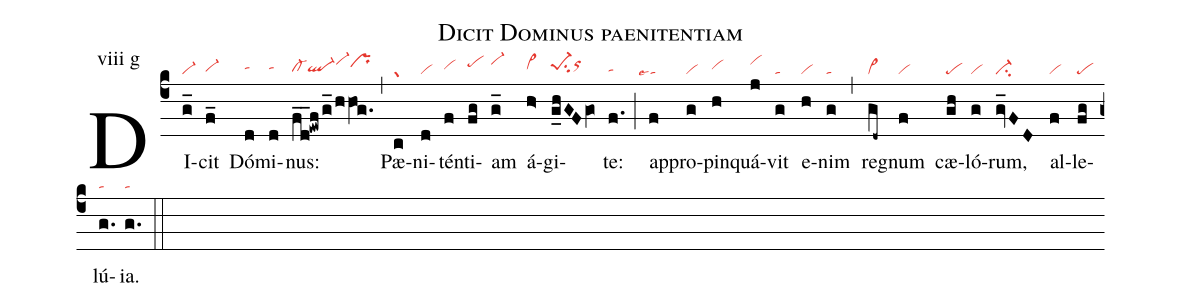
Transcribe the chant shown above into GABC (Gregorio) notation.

name: Dicit Dominus paenitentiam;
annotation: viii g;
mode: 8;
nabc-lines: 1;
%%
(c4)
DI(g_|vi-)cit(f_|vi-hg) Dó(d|tahh)mi(d|tahh)nus:(fd__!ewf/g_/hhOg.|cl-hgql-hgvi-hjprhi) (,)
Pæ(c|gr)ni(d|vi)tén(f|vihh)ti(fg|pehi)am(g_|vi-hj) á(h>|vi>hh)gi(g_hGFgO|pe-1hhsu2orhi)te:(f.|tahg) (;)
ap(f|```talse4)pro(g|vi)pin(h|vihh)quá(j|vihj)vit(g|ta) e(h|vi)nim(g|ta) (,)
re(gd~|vi>)gnum(f|vi) cæ(gh|pe)ló(g|vi)rum,(gv_FD|ci-) al(f|vi)le(fg|pe)lú(g.|ta)ia.(g.|ta) (::)
